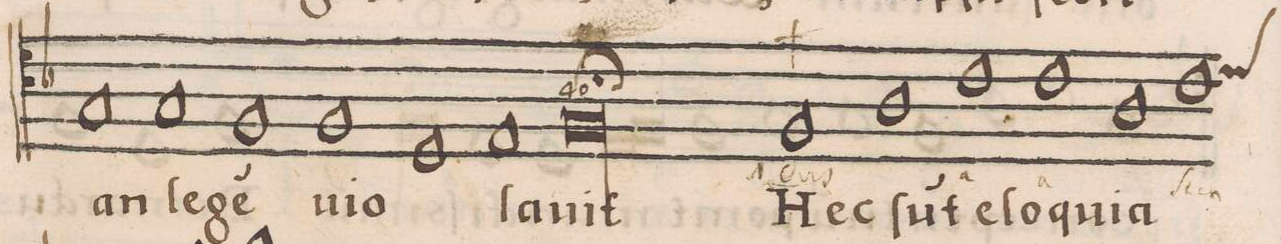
**kern	**text	**text	**text
*I"TENOR	*	*	*
*clefC4	*	*	*
*k[b-]	*	*	*
*met(C)	*	*	*
*M2/1	*	*	*
1G	.	an	.
=66-	=66-	=66-	=66-
1G	.	le-	.
1F	.	-ge(m)	.
=67-	=67-	=67-	=67-
1F	.	ui-	.
1D	.	-o-	.
=68-	=68-	=68-	=68-
1E	.	-la-	.
1F;l\	.	-uit	.
=69-	=69-	=69-	=69-
1F	Quis	Hec	.
1A	.	ſu(n)t	.
=70-	=70-	=70-	=70-
1c	a-	e-	.
1c	-a-	-lo-	.
=71-	=71-	=71-	=71-
1A	.	-qui-	.
*custos:d	*	*	*
1c	-ſcen-	-a	.
=72-	=72-	=72-	=72-
*-	*-	*-	*-
